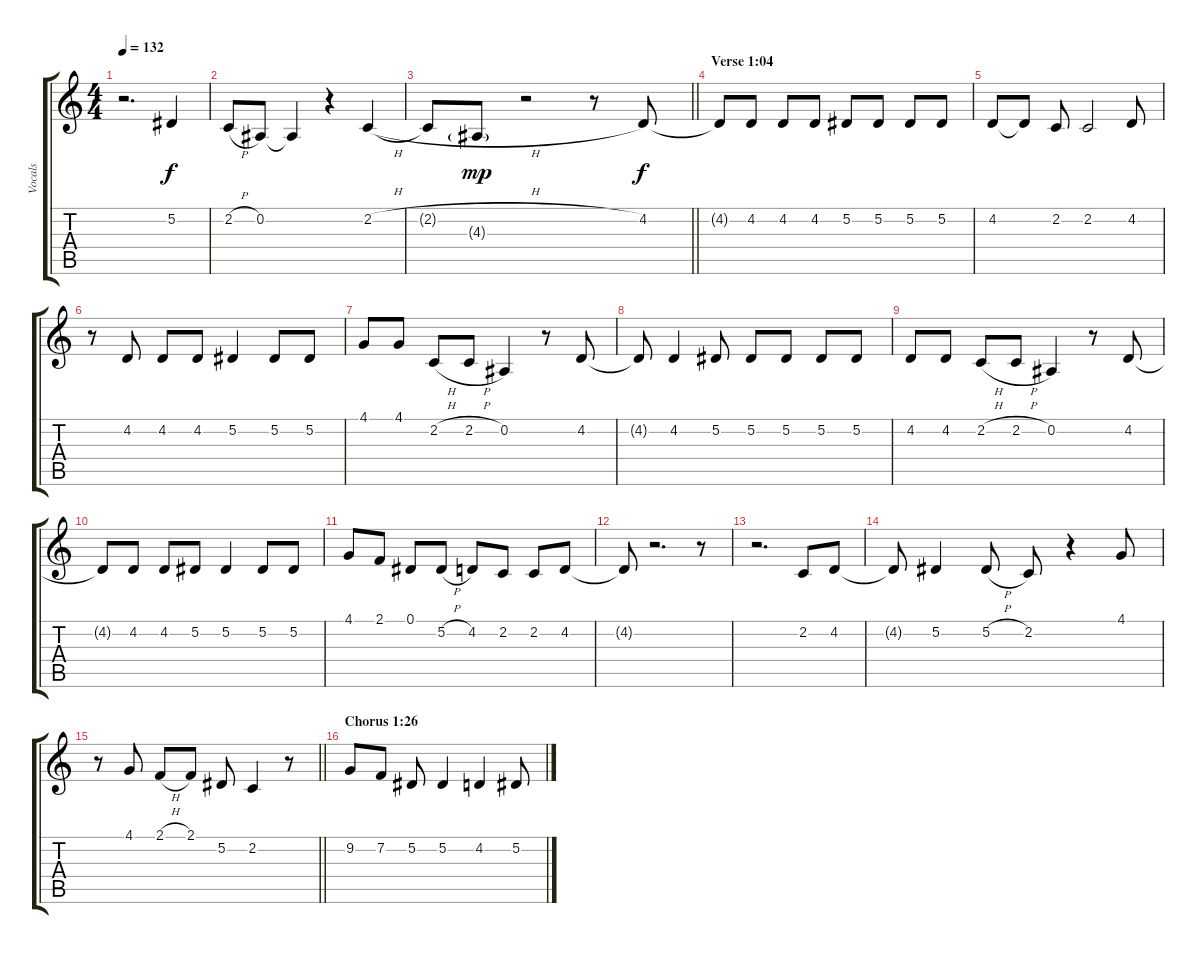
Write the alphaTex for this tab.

\track ("Vocals" "Vocals") {instrument tenorsax}
\staff {score tabs}
\tuning (Eb4 Bb3 Gb3 Db3 Ab2 Eb2) {hide}
\ts (4 4)
\tempo 132
\clef g2
\ks c
r.2{d dy f} 5.2.4 |
2.2{h}.8 0.2.8 0.2{t}.4 r.4 2.2{h}.4 |
\barLineRight lightlight
2.2{h t}.8 4.3{g}.8{dy mp} r.2 r.8 4.2.8{dy f} |
\section ("" "Verse 1:04")
4.2{t}.8 4.2.8 4.2.8 4.2.8 5.2.8 5.2.8 5.2.8 5.2.8 |
4.2.8 4.2{t}.8 2.2.8 2.2.2 4.2.8 |
r.8 4.2.8 4.2.8 4.2.8 5.2.4 5.2.8 5.2.8 |
4.1.8 4.1.8 2.2{h}.8 2.2{h}.8 0.2.4 r.8 4.2.8 |
4.2{t}.8 4.2.4 5.2.8 5.2.8 5.2.8 5.2.8 5.2.8 |
4.2.8 4.2.8 2.2{h}.8 2.2{h}.8 0.2.4 r.8 4.2.8 |
4.2{t}.8 4.2.8 4.2.8 5.2.8 5.2.4 5.2.8 5.2.8 |
4.1.8 2.1.8 0.1.8 5.2{h}.8 4.2.8 2.2.8 2.2.8 4.2.8 |
4.2{t}.8 r.2{d} r.8 |
r.2{d} 2.2.8 4.2.8 |
4.2{t}.8 5.2.4 5.2{h}.8 2.2.8 r.4 4.1.8 |
\barLineRight lightlight
r.8 4.1.8 2.1{h}.8 2.1.8 5.2.8 2.2.4 r.8 |
\section ("" "Chorus 1:26")
9.2.8 7.2.8 5.2.8 5.2.4 4.2.4 5.2.8
